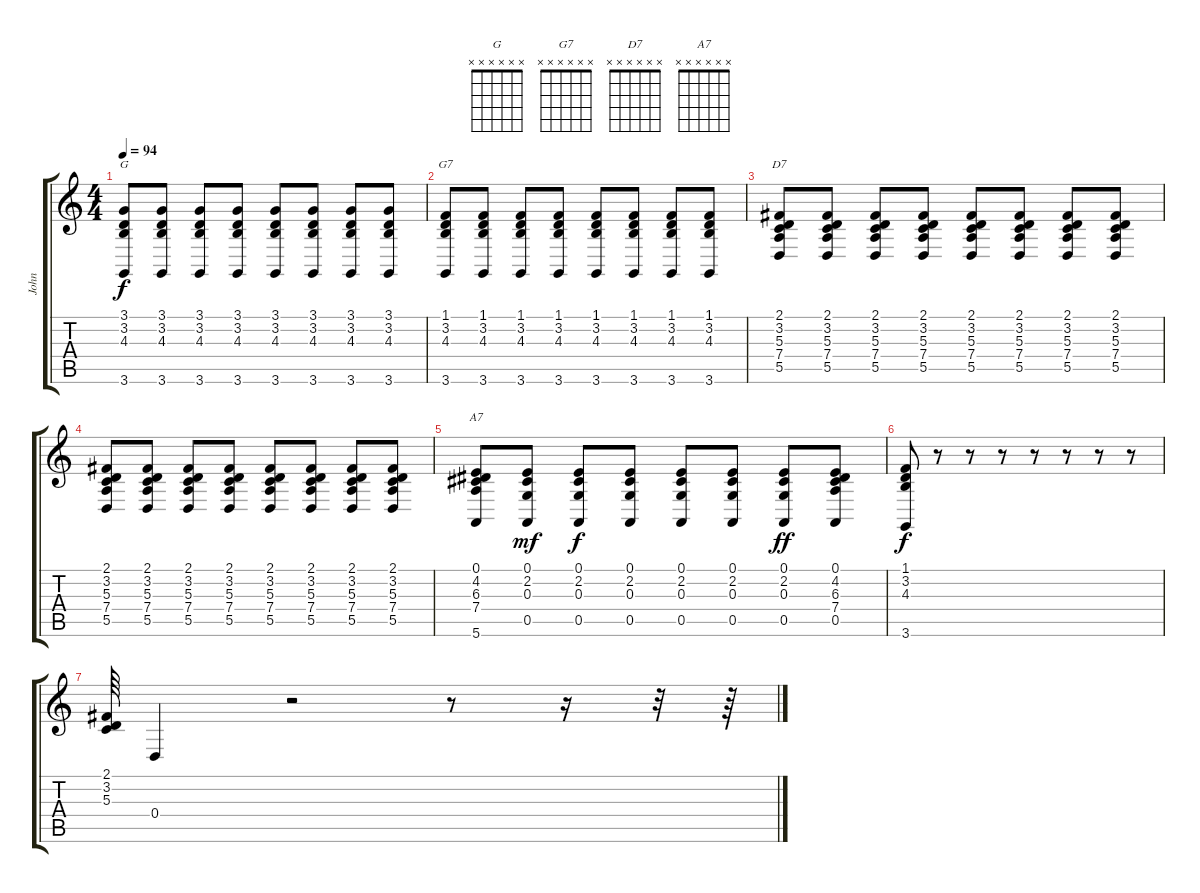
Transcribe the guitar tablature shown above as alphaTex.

\track ("John" "John") {instrument brightacousticpiano}
\staff {score tabs}
\tuning (E4 B3 G3 D3 A2 E2) {hide}
\chord ("G" x x x x x x)
\chord ("G7" x x x x x x)
\chord ("D7" x x x x x x)
\chord ("A7" x x x x x x)
\ts (4 4)
\tempo 94
\clef g2
\ks c
(3.1 3.2 4.3 3.6).8{ch "G" dy f} (3.1 3.2 4.3 3.6).8 (3.1 3.2 4.3 3.6).8 (3.1 3.2 4.3 3.6).8 (3.1 3.2 4.3 3.6).8 (3.1 3.2 4.3 3.6).8 (3.1 3.2 4.3 3.6).8 (3.1 3.2 4.3 3.6).8 |
(1.1 3.2 4.3 3.6).8{ch "G7"} (1.1 3.2 4.3 3.6).8 (1.1 3.2 4.3 3.6).8 (1.1 3.2 4.3 3.6).8 (1.1 3.2 4.3 3.6).8 (1.1 3.2 4.3 3.6).8 (1.1 3.2 4.3 3.6).8 (1.1 3.2 4.3 3.6).8 |
(2.1 3.2 5.3 7.4 5.5).8{ch "D7"} (2.1 3.2 5.3 7.4 5.5).8 (2.1 3.2 5.3 7.4 5.5).8 (2.1 3.2 5.3 7.4 5.5).8 (2.1 3.2 5.3 7.4 5.5).8 (2.1 3.2 5.3 7.4 5.5).8 (2.1 3.2 5.3 7.4 5.5).8 (2.1 3.2 5.3 7.4 5.5).8 |
(2.1 3.2 5.3 7.4 5.5).8 (2.1 3.2 5.3 7.4 5.5).8 (2.1 3.2 5.3 7.4 5.5).8 (2.1 3.2 5.3 7.4 5.5).8 (2.1 3.2 5.3 7.4 5.5).8 (2.1 3.2 5.3 7.4 5.5).8 (2.1 3.2 5.3 7.4 5.5).8 (2.1 3.2 5.3 7.4 5.5).8 |
(0.1 4.2 6.3 7.4 5.6).8{ch "A7"} (0.1 2.2 0.3 0.5).8{dy mf} (0.1 2.2 0.3 0.5).8{dy f} (0.1 2.2 0.3 0.5).8 (0.1 2.2 0.3 0.5).8 (0.1 2.2 0.3 0.5).8 (0.1 2.2 0.3 0.5).8{dy ff} (0.1 4.2 6.3 7.4 0.5).8 |
(1.1 3.2 4.3 3.6).8{dy f} r.8 r.8 r.8 r.8 r.8 r.8 r.8 |
(2.1 3.2 5.3).64 0.4.4 r.2 r.8 r.16 r.32 r.64
